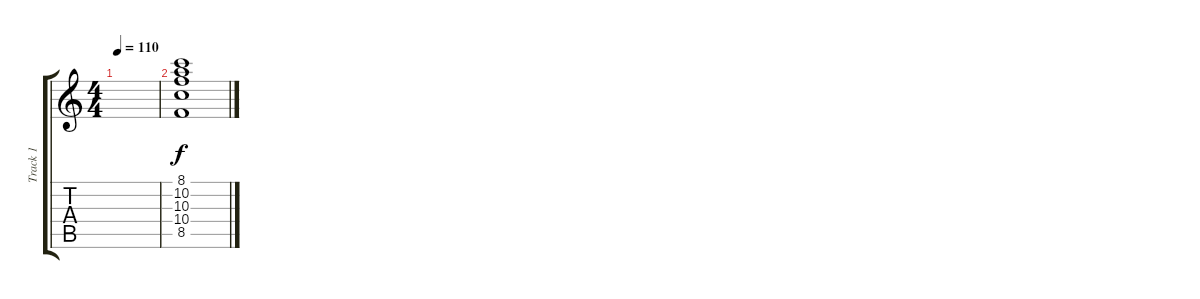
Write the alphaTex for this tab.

\track ("Track 1" "Track 1") {instrument acousticguitarsteel}
\staff {score tabs}
\tuning (E4 B3 G3 D3 A2 E2) {hide}
\ts (4 4)
\tempo 110
\clef g2
\ks c
|
(8.1 10.2 10.3 10.4 8.5).1
